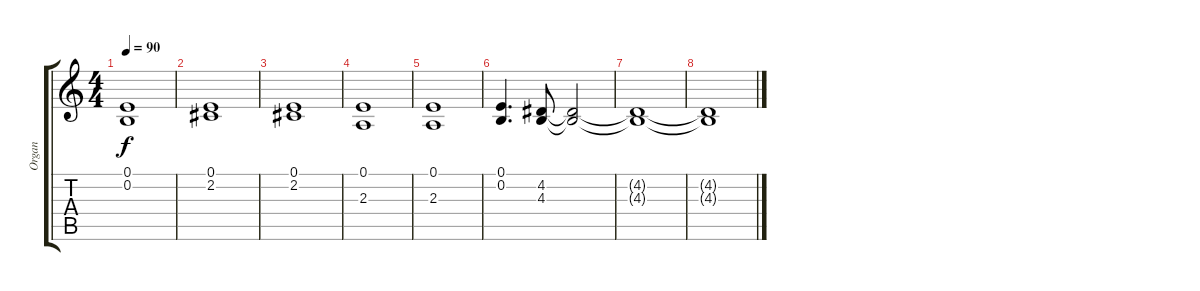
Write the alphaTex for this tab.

\track ("Organ" "Organ") {instrument percussiveorgan}
\staff {score tabs}
\tuning (E4 B3 G3 D3 A2 E2) {hide}
\ts (4 4)
\tempo 90
\clef g2
\ks c
(0.1 0.2).1{dy f} |
(0.1 2.2).1 |
(0.1 2.2).1 |
(0.1 2.3).1 |
(0.1 2.3).1 |
(0.1 0.2).4{d} (4.2 4.3).8 (4.2{t} 4.3{t}).2 |
(4.2{t} 4.3{t}).1 |
(4.2{t} 4.3{t}).1
